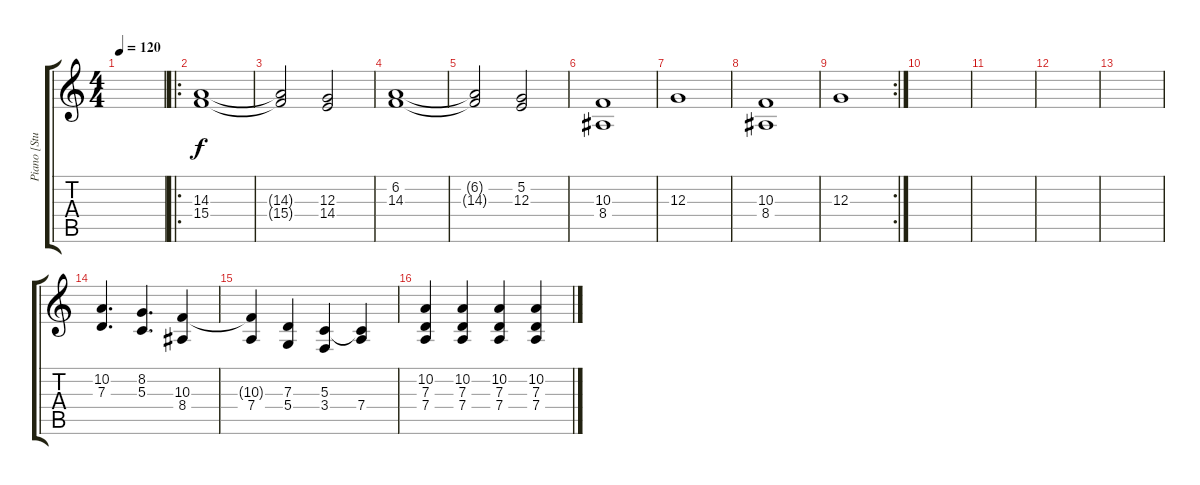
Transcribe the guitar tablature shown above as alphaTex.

\track ("Piano [Studio]" "Piano [Stu") {instrument acousticgrandpiano}
\staff {score tabs}
\tuning (E4 B3 G3 D3 A2 E2) {hide}
\ts (4 4)
\tempo 120
\clef g2
\ks c
|
\ro
(14.3 15.4).1 |
(14.3{t} 15.4{t}).2 (12.3 14.4).2 |
(6.2 14.3).1 |
(6.2{t} 14.3{t}).2 (5.2 12.3).2 |
(10.3 8.4).1 |
12.3.1 |
(10.3 8.4).1 |
\rc 2
12.3.1 |
|
|
|
|
(10.2 7.3).4{d} (8.2 5.3).4{d} (10.3 8.4).4 |
(10.3{t} 7.4).4 (7.3 5.4).4 (5.3 3.4).4 (5.3{t} 7.4).4 |
(10.2 7.3 7.4).4 (10.2 7.3 7.4).4 (10.2 7.3 7.4).4 (10.2 7.3 7.4).4
